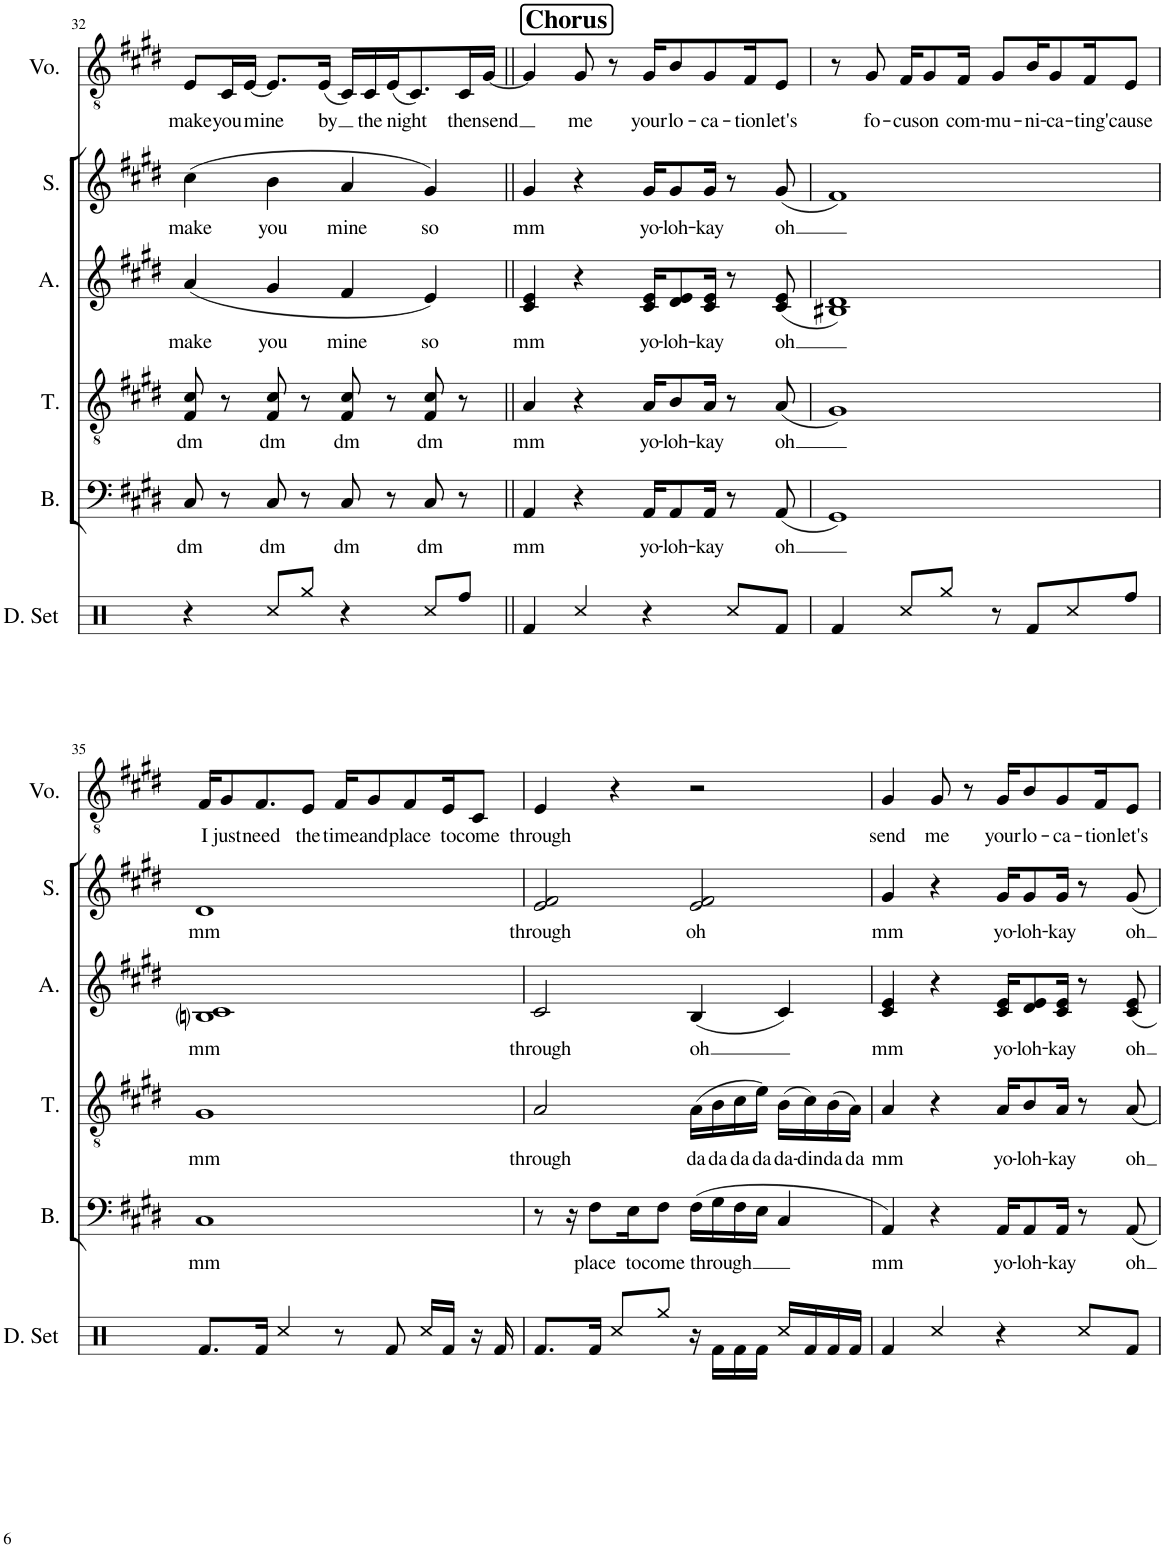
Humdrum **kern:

**kern	**kern	**text	**kern	**text	**kern	**text	**kern	**text	**kern	**text
*part6	*part5	*part5	*part4	*part4	*part3	*part3	*part2	*part2	*part1	*part1
*staff6	*staff5	*staff5	*staff4	*staff4	*staff3	*staff3	*staff2	*staff2	*staff1	*staff1
*I"Drumset	*I"Bass	*	*I"Tenor	*	*I"Alto	*	*I"Soprano	*	*I"Voice	*
*I'D. Set	*I'B.	*	*I'T.	*	*I'A.	*	*I'S.	*	*I'Vo.	*
!!LO:PB:g=z
*clefX	*clefF4	*	*clefGv2	*	*clefG2	*	*clefG2	*	*clefGv2	*
*k[f#c#g#d#]	*k[f#c#g#d#]	*	*k[f#c#g#d#]	*	*k[f#c#g#d#]	*	*k[f#c#g#d#]	*	*k[f#c#g#d#]	*
*M4/4	*M4/4	*	*M4/4	*	*M4/4	*	*M4/4	*	*M4/4	*
=32	=32	=32	=32	=32	=32	=32	=32	=32	=32	=32
!	!	!LO:LY:b	!	!LO:LY:b	!	!LO:LY:b	!	!LO:LY:b	!	!LO:LY:b
4r	8C#/	dm	8F#/ 8c#/	dm	(4a/	make	(4cc#\	make	8E/L	make
!	!	!	!	!	!	!	!	!	!	!LO:LY:b
.	8r	.	8r	.	.	.	.	.	16C#/L	you
!	!	!	!	!	!	!	!	!	!	!LO:LY:b
.	.	.	.	.	.	.	.	.	[16E/JJ	mine
!	!	!LO:LY:b	!	!LO:LY:b	!	!LO:LY:b	!	!LO:LY:b	!	!
8Rcc/L	8C#/	dm	8F#/ 8c#/	dm	4g#/	you	4b\	you	8.E/L]	.
8Rgg/J	8r	.	8r	.	.	.	.	.	.	.
!	!	!	!	!	!	!	!	!	!	!LO:LY:b
.	.	.	.	.	.	.	.	.	(16E/Jk	by
!	!	!LO:LY:b	!	!LO:LY:b	!	!LO:LY:b	!	!LO:LY:b	!	!
4r	8C#/	dm	8F#/ 8c#/	dm	4f#/	mine	4a/	mine	16C#/LL)	.
!	!	!	!	!	!	!	!	!	!	!LO:LY:b
.	.	.	.	.	.	.	.	.	16C#/	the
!	!	!	!	!	!	!	!	!	!	!LO:LY:b
.	8r	.	8r	.	.	.	.	.	(16E/J	night
.	.	.	.	.	.	.	.	.	8.C#/)	.
!	!	!LO:LY:b	!	!LO:LY:b	!	!LO:LY:b	!	!LO:LY:b	!	!
8Rcc/L	8C#/	dm	8F#/ 8c#/	dm	4e/)	so	4g#/)	so	.	.
!	!	!	!	!	!	!	!	!	!	!LO:LY:b
8Rff/J	8r	.	8r	.	.	.	.	.	16C#/L	then
!	!	!	!	!	!	!	!	!	!	!LO:LY:b
.	.	.	.	.	.	.	.	.	[16G#/JJ	send
!!LO:REH:place=s1:a:B:cj:fs=14:t=Chorus
=33||	=33||	=33||	=33||	=33||	=33||	=33||	=33||	=33||	=33||	=33||
!	!	!LO:LY:b	!	!LO:LY:b	!	!LO:LY:b	!	!LO:LY:b	!	!
4Rf/	4AA/	mm	4A/	mm	4c#/ 4e/	-mm	4g#/	-mm	4G#/]	.
!	!	!	!	!	!	!	!	!	!	!LO:LY:b
4Rcc/	4r	.	4r	.	4r	.	4r	.	8G#/	me
.	.	.	.	.	.	.	.	.	8r	.
!	!	!LO:LY:b	!	!LO:LY:b	!	!LO:LY:b	!	!LO:LY:b	!	!LO:LY:b
4r	16AA/KL	yo-	16A/KL	yo-	16c#/ 16e/KL	yo-	16g#/KL	yo-	16G#/KL	your
!	!	!LO:LY:b	!	!LO:LY:b	!	!LO:LY:b	!	!LO:LY:b	!	!LO:LY:b
.	8AA/	-loh-	8B/	-loh-	8d#/ 8e/	-loh-	8g#/	-loh-	8B/	lo-
!	!	!LO:LY:b	!	!LO:LY:b	!	!LO:LY:b	!	!LO:LY:b	!	!LO:LY:b
.	16AA/Jk	-kay	16A/Jk	-kay	16c#/ 16e/Jk	-kay	16g#/Jk	-kay	8G#/	-ca-
8Rcc/L	8r	.	8r	.	8r	.	8r	.	.	.
!	!	!	!	!	!	!	!	!	!	!LO:LY:b
.	.	.	.	.	.	.	.	.	16F#/K	-tion
!	!	!LO:LY:b	!	!LO:LY:b	!	!LO:LY:b	!	!LO:LY:b	!	!LO:LY:b
8Rf/J	(8AA/	oh	(8A/	oh	(8c#/ 8e/	oh	(8g#/	oh	8E/J	let's
=34	=34	=34	=34	=34	=34	=34	=34	=34	=34	=34
4Rf/	1GG#)	.	1G#)	.	1B#X 1d#)	.	1f#)	.	8r	.
!	!	!	!	!	!	!	!	!	!	!LO:LY:b
.	.	.	.	.	.	.	.	.	8G#/	fo-
!	!	!	!	!	!	!	!	!	!	!LO:LY:b
8Rcc/L	.	.	.	.	.	.	.	.	16F#/KL	-cus
!	!	!	!	!	!	!	!	!	!	!LO:LY:b
.	.	.	.	.	.	.	.	.	8G#/	on
8Rgg/J	.	.	.	.	.	.	.	.	.	.
!	!	!	!	!	!	!	!	!	!	!LO:LY:b
.	.	.	.	.	.	.	.	.	16F#/Jk	com-
!	!	!	!	!	!	!	!	!	!	!LO:LY:b
8r	.	.	.	.	.	.	.	.	8G#/L	-mu-
!	!	!	!	!	!	!	!	!	!	!LO:LY:b
8Rf/L	.	.	.	.	.	.	.	.	16B/K	-ni-
!	!	!	!	!	!	!	!	!	!	!LO:LY:b
.	.	.	.	.	.	.	.	.	8G#/	-ca-
8Rcc/	.	.	.	.	.	.	.	.	.	.
!	!	!	!	!	!	!	!	!	!	!LO:LY:b
.	.	.	.	.	.	.	.	.	16F#/K	-ting
!	!	!	!	!	!	!	!	!	!	!LO:LY:b
8Rff/J	.	.	.	.	.	.	.	.	8E/J	'cause
!!LO:LB:g=z
=35	=35	=35	=35	=35	=35	=35	=35	=35	=35	=35
!	!	!LO:LY:b	!	!LO:LY:b	!	!LO:LY:b	!	!LO:LY:b	!	!LO:LY:b
8.Rf/L	1C#	mm	1G#	mm	1Bni 1c#	mm	1d#	mm	16F#/KL	I
!	!	!	!	!	!	!	!	!	!	!LO:LY:b
.	.	.	.	.	.	.	.	.	8G#/	just
!	!	!	!	!	!	!	!	!	!	!LO:LY:b
16Rf/Jk	.	.	.	.	.	.	.	.	8.F#/	need
4Rcc/	.	.	.	.	.	.	.	.	.	.
!	!	!	!	!	!	!	!	!	!	!LO:LY:b
.	.	.	.	.	.	.	.	.	8E/J	the
!	!	!	!	!	!	!	!	!	!	!LO:LY:b
8r	.	.	.	.	.	.	.	.	16F#/KL	time
!	!	!	!	!	!	!	!	!	!	!LO:LY:b
.	.	.	.	.	.	.	.	.	8G#/	and
8Rf/	.	.	.	.	.	.	.	.	.	.
!	!	!	!	!	!	!	!	!	!	!LO:LY:b
.	.	.	.	.	.	.	.	.	8F#/	place
16Rcc/LL	.	.	.	.	.	.	.	.	.	.
!	!	!	!	!	!	!	!	!	!	!LO:LY:b
16Rf/JJ	.	.	.	.	.	.	.	.	16E/K	to
!	!	!	!	!	!	!	!	!	!	!LO:LY:b
16r	.	.	.	.	.	.	.	.	8C#/J	come
16Rf/	.	.	.	.	.	.	.	.	.	.
=36	=36	=36	=36	=36	=36	=36	=36	=36	=36	=36
!	!	!	!	!LO:LY:b	!	!LO:LY:b	!	!LO:LY:b	!	!LO:LY:b
8.Rf/L	8r	.	2A/	through	2c#/	through	2e/ 2f#/	through	4E/	through
.	16r	.	.	.	.	.	.	.	.	.
!	!	!LO:LY:b	!	!	!	!	!	!	!	!
16Rf/Jk	8F#\L	place	.	.	.	.	.	.	.	.
8Rcc/L	.	.	.	.	.	.	.	.	4r	.
!	!	!LO:LY:b	!	!	!	!	!	!	!	!
.	16E\K	to	.	.	.	.	.	.	.	.
!	!	!LO:LY:b	!	!	!	!	!	!	!	!
8Rgg/J	8F#\J	come	.	.	.	.	.	.	.	.
!	!	!LO:LY:b	!	!LO:LY:b	!	!LO:LY:b	!	!LO:LY:b	!	!
16r	(16F#\LL	through	(16A\LL	da	(4B/	oh	2e/ 2f#/	oh	2r	.
!	!	!	!	!LO:LY:b	!	!	!	!	!	!
16Rf\LL	16G#\	.	16B\	da	.	.	.	.	.	.
!	!	!	!	!LO:LY:b	!	!	!	!	!	!
16Rf\	16F#\	.	16c#\	da	.	.	.	.	.	.
!	!	!	!	!LO:LY:b	!	!	!	!	!	!
16Rf\JJ	16E\JJ	.	16e\JJ)	da	.	.	.	.	.	.
!	!	!	!	!LO:LY:b	!	!	!	!	!	!
16Rcc/LL	4C#/	.	(16B\LL	da-	4c#/)	.	.	.	.	.
!	!	!	!	!LO:LY:b	!	!	!	!	!	!
16Rf/	.	.	16c#\)	-din	.	.	.	.	.	.
!	!	!	!	!LO:LY:b	!	!	!	!	!	!
16Rf/	.	.	(16B\	da	.	.	.	.	.	.
!	!	!	!	!LO:LY:b	!	!	!	!	!	!
16Rf/JJ	.	.	16A\JJ)	da	.	.	.	.	.	.
=37	=37	=37	=37	=37	=37	=37	=37	=37	=37	=37
!	!	!LO:LY:b	!	!LO:LY:b	!	!LO:LY:b	!	!LO:LY:b	!	!LO:LY:b
4Rf/	4AA/)	mm	4A/	-mm	4c#/ 4e/	mm	4g#/	-mm	4G#/	send
!	!	!	!	!	!	!	!	!	!	!LO:LY:b
4Rcc/	4r	.	4r	.	4r	.	4r	.	8G#/	me
.	.	.	.	.	.	.	.	.	8r	.
!	!	!LO:LY:b	!	!LO:LY:b	!	!LO:LY:b	!	!LO:LY:b	!	!LO:LY:b
4r	16AA/KL	yo-	16A/KL	yo-	16c#/ 16e/KL	yo-	16g#/KL	yo-	16G#/KL	your
!	!	!LO:LY:b	!	!LO:LY:b	!	!LO:LY:b	!	!LO:LY:b	!	!LO:LY:b
.	8AA/	-loh-	8B/	-loh-	8d#/ 8e/	-loh-	8g#/	-loh-	8B/	lo-
!	!	!LO:LY:b	!	!LO:LY:b	!	!LO:LY:b	!	!LO:LY:b	!	!LO:LY:b
.	16AA/Jk	-kay	16A/Jk	-kay	16c#/ 16e/Jk	-kay	16g#/Jk	-kay	8G#/	-ca-
8Rcc/L	8r	.	8r	.	8r	.	8r	.	.	.
!	!	!	!	!	!	!	!	!	!	!LO:LY:b
.	.	.	.	.	.	.	.	.	16F#/K	-tion
!	!	!LO:LY:b	!	!LO:LY:b	!	!LO:LY:b	!	!LO:LY:b	!	!LO:LY:b
8Rf/J	8AA/	oh	8A/	oh	8c#/ 8e/	oh	8g#/	oh	8E/J	let's
=	=	=	=	=	=	=	=	=	=	=
*-	*-	*-	*-	*-	*-	*-	*-	*-	*-	*-
